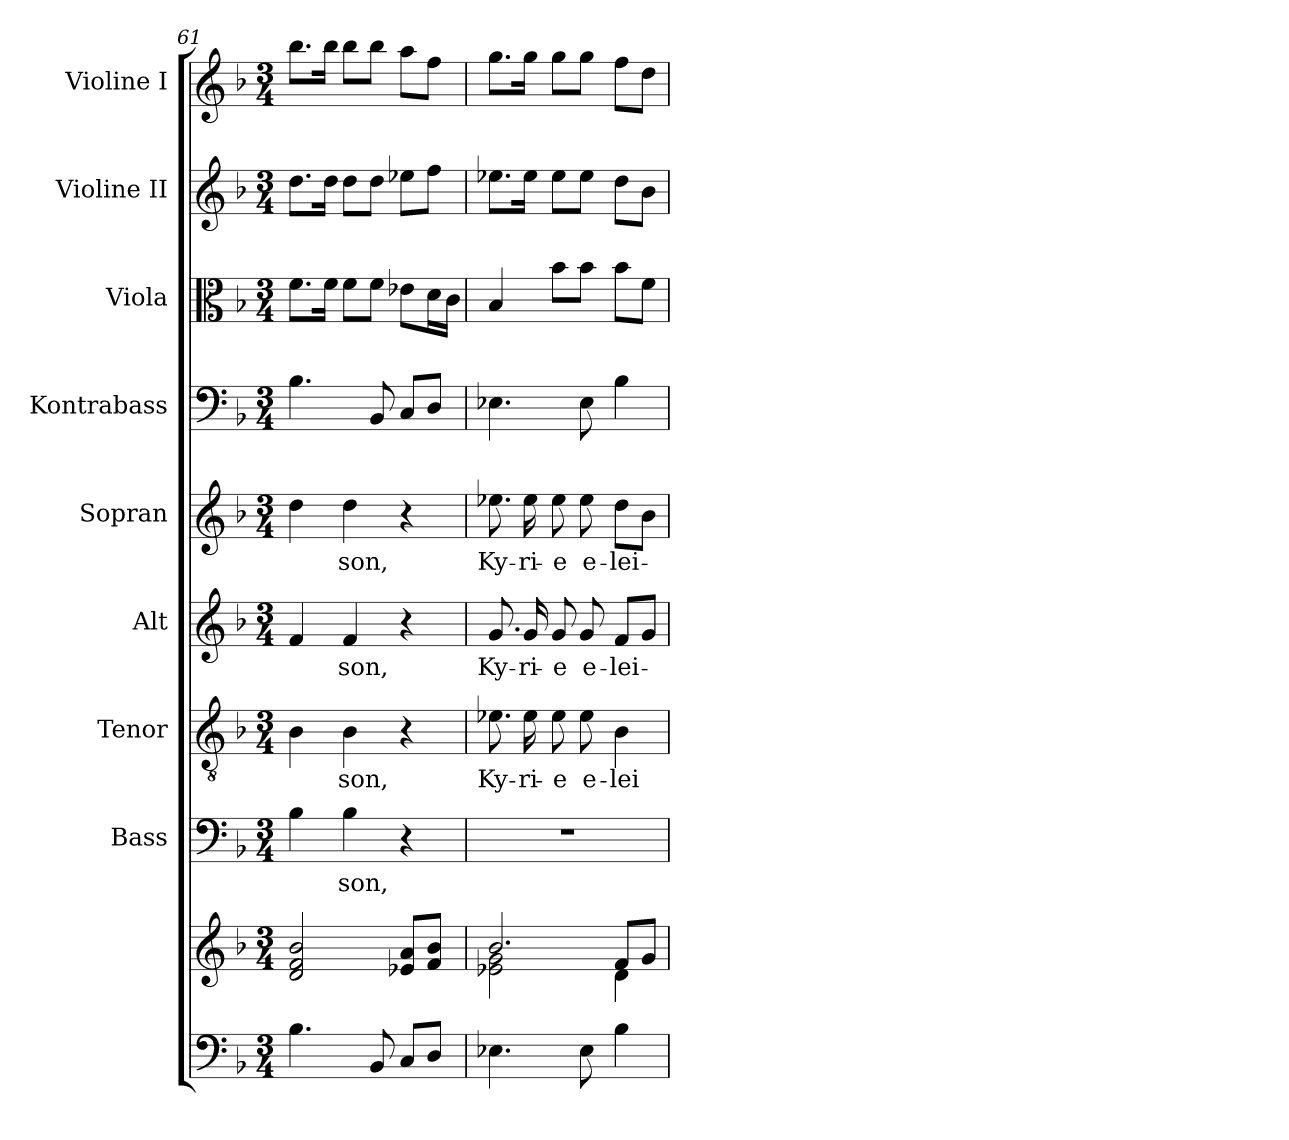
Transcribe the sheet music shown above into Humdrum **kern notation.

**kern	**kern	**kern	**text	**kern	**text	**kern	**text	**kern	**text	**kern	**kern	**kern	**kern
*part9	*part9	*part8	*part8	*part7	*part7	*part6	*part6	*part5	*part5	*part4	*part3	*part2	*part1
*staff10	*staff9	*staff8	*staff8	*staff7	*staff7	*staff6	*staff6	*staff5	*staff5	*staff4	*staff3	*staff2	*staff1
*	*	*I"Bass	*	*I"Tenor	*	*I"Alt	*	*I"Sopran	*	*I"Kontrabass	*I"Viola	*I"Violine II	*I"Violine I
*	*	*I'B.	*	*I'T.	*	*I'A.	*	*I'S.	*	*I'Kb.	*I'Vla.	*I'Vl. II	*I'Vl. I
*clefF4	*clefG2	*clefF4	*	*clefGv2	*	*clefG2	*	*clefG2	*	*clefF4	*clefC3	*clefG2	*clefG2
*	*	*	*	*	*	*	*	*	*	*ITrd7c12	*	*	*
*k[b-]	*k[b-]	*k[b-]	*	*k[b-]	*	*k[b-]	*	*k[b-]	*	*k[b-]	*k[b-]	*k[b-]	*k[b-]
*F:	*F:	*F:	*	*F:	*	*F:	*	*F:	*	*F:	*F:	*F:	*F:
*M3/4	*M3/4	*M3/4	*	*M3/4	*	*M3/4	*	*M3/4	*	*M3/4	*M3/4	*M3/4	*M3/4
=61	=61	=61	=61	=61	=61	=61	=61	=61	=61	=61	=61	=61	=61
4.B-\	2d/ 2f/ 2b-/	4B-\	.	4B-\	.	4f/	.	4dd\	.	4.BB-\	8.f\L	8.dd\L	8.bb-\L
.	.	.	.	.	.	.	.	.	.	.	16f\Jk	16dd\Jk	16bb-\Jk
!	!	!	!LO:LY:b	!	!LO:LY:b	!	!LO:LY:b	!	!LO:LY:b	!	!	!	!
.	.	4B-\	-son,	4B-\	-son,	4f/	-son,	4dd\	-son,	.	8f\L	8dd\L	8bb-\L
8BB-/	.	.	.	.	.	.	.	.	.	8BBB-/	8f\J	8dd\J	8bb-\J
8C/L	8e-X/ 8a/L	4r	.	4r	.	4r	.	4r	.	8CC/L	8e-X\L	8ee-X\L	8aa\L
8D/J	8f/ 8b-/J	.	.	.	.	.	.	.	.	8DD/J	16d\L	8ff\J	8ff\J
.	.	.	.	.	.	.	.	.	.	.	16c\JJ	.	.
!!LO:LB:g=z
=62	=62	=62	=62	=62	=62	=62	=62	=62	=62	=62	=62	=62	=62
*	*^	*	*	*	*	*	*	*	*	*	*	*	*
*	*	*^	*	*	*	*	*	*	*	*	*	*	*	*
!	!	!	!	!	!	!	!LO:LY:b	!	!LO:LY:b	!	!LO:LY:b	!	!	!	!
4.E-X\	2.b-/	2e-X\ 2g\	2ryy	2.r	.	8.e-X\	Ky-	8.g/	Ky-	8.ee-X\	Ky-	4.EE-X\	4B-/	8.ee-X\L	8.gg\L
!	!	!	!	!	!	!	!LO:LY:b	!	!LO:LY:b	!	!LO:LY:b	!	!	!	!
.	.	.	.	.	.	16e-\	-ri-	16g/	-ri-	16ee-\	-ri-	.	.	16ee-\Jk	16gg\Jk
!	!	!	!	!	!	!	!LO:LY:b	!	!LO:LY:b	!	!LO:LY:b	!	!	!	!
.	.	.	.	.	.	8e-\	-e	8g/	-e	8ee-\	-e	.	8b-\L	8ee-\L	8gg\L
!	!	!	!	!	!	!	!LO:LY:b	!	!LO:LY:b	!	!LO:LY:b	!	!	!	!
8E-\	.	.	.	.	.	8e-\	e-	8g/	e-	8ee-\	e-	8EE-\	8b-\J	8ee-\J	8gg\J
!	!	!	!	!	!	!	!LO:LY:b	!	!LO:LY:b	!	!LO:LY:b	!	!	!	!
4B-\	.	4d\	8f/L	.	.	4B-\	-lei-	8f/L	-lei-	8dd\L	-lei-	4BB-\	8b-\L	8dd\L	8ff\L
.	.	.	8g/J	.	.	.	.	8g/J	.	8b-\J	.	.	8f\J	8b-\J	8dd\J
*	*v	*v	*v	*	*	*	*	*	*	*	*	*	*	*	*
=	=	=	=	=	=	=	=	=	=	=	=	=	=
*-	*-	*-	*-	*-	*-	*-	*-	*-	*-	*-	*-	*-	*-
